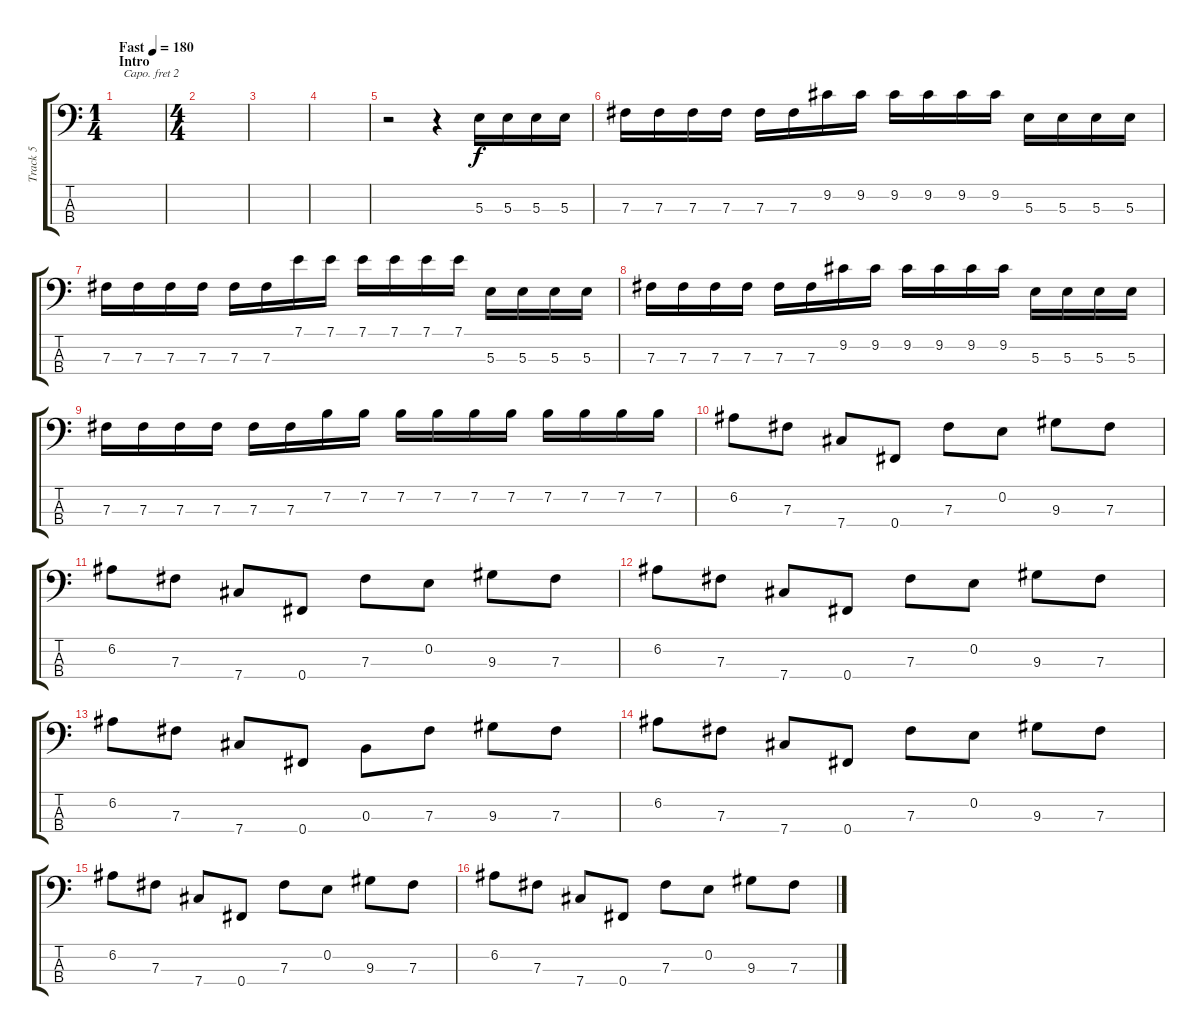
\track ("Track 5" "Track 5") {instrument electricbasspick}
\staff {score tabs}
\capo 2
\tuning (G2 D2 A1 E1) {hide}
\ts (1 4)
\section ("" "Intro")
\tempo (180 "Fast")
\clef f4
\ks c
|
\ts (4 4)
|
|
|
r.2 r.4 5.3.16 5.3.16 5.3.16 5.3.16 |
7.3.16 7.3.16 7.3.16 7.3.16 7.3.16 7.3.16 9.2.16 9.2.16 9.2.16 9.2.16 9.2.16 9.2.16 5.3.16 5.3.16 5.3.16 5.3.16 |
7.3.16 7.3.16 7.3.16 7.3.16 7.3.16 7.3.16 7.1.16 7.1.16 7.1.16 7.1.16 7.1.16 7.1.16 5.3.16 5.3.16 5.3.16 5.3.16 |
7.3.16 7.3.16 7.3.16 7.3.16 7.3.16 7.3.16 9.2.16 9.2.16 9.2.16 9.2.16 9.2.16 9.2.16 5.3.16 5.3.16 5.3.16 5.3.16 |
7.3.16 7.3.16 7.3.16 7.3.16 7.3.16 7.3.16 7.2.16 7.2.16 7.2.16 7.2.16 7.2.16 7.2.16 7.2.16 7.2.16 7.2.16 7.2.16 |
6.2.8 7.3.8 7.4.8 0.4.8 7.3.8 0.2.8 9.3.8 7.3.8 |
6.2.8 7.3.8 7.4.8 0.4.8 7.3.8 0.2.8 9.3.8 7.3.8 |
6.2.8 7.3.8 7.4.8 0.4.8 7.3.8 0.2.8 9.3.8 7.3.8 |
6.2.8 7.3.8 7.4.8 0.4.8 0.3.8 7.3.8 9.3.8 7.3.8 |
6.2.8 7.3.8 7.4.8 0.4.8 7.3.8 0.2.8 9.3.8 7.3.8 |
6.2.8 7.3.8 7.4.8 0.4.8 7.3.8 0.2.8 9.3.8 7.3.8 |
6.2.8 7.3.8 7.4.8 0.4.8 7.3.8 0.2.8 9.3.8 7.3.8
